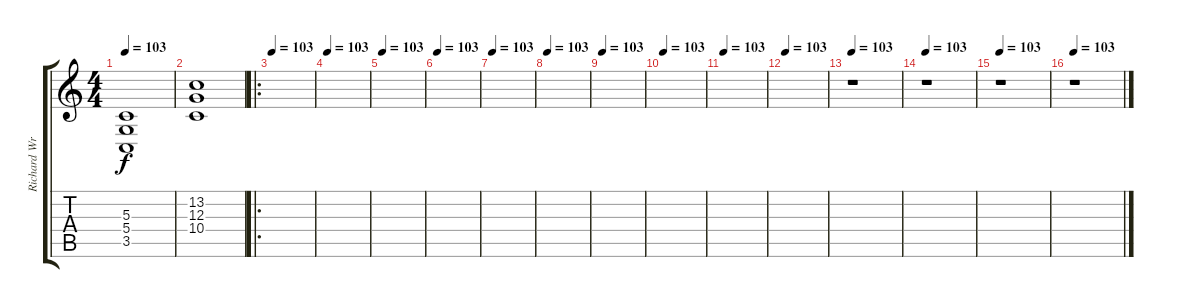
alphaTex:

\track ("Richard Wright" "Richard Wr") {instrument drawbarorgan}
\staff {score tabs}
\tuning (E4 B3 G3 D3 A2 E2) {hide}
\ts (4 4)
\tempo 103
\clef g2
\ks c
(5.3 5.4 3.5).1{dy f} |
(13.2 12.3 10.4).1 |
\ro
\tempo 103
|
\tempo 103
|
\tempo 103
|
\tempo 103
|
\tempo 103
|
\tempo 103
|
\tempo 103
|
\tempo 103
|
\tempo 103
|
\tempo 103
|
\tempo 103
r.1 |
\tempo 103
r.1 |
\tempo 103
r.1 |
\tempo 103
r.1
